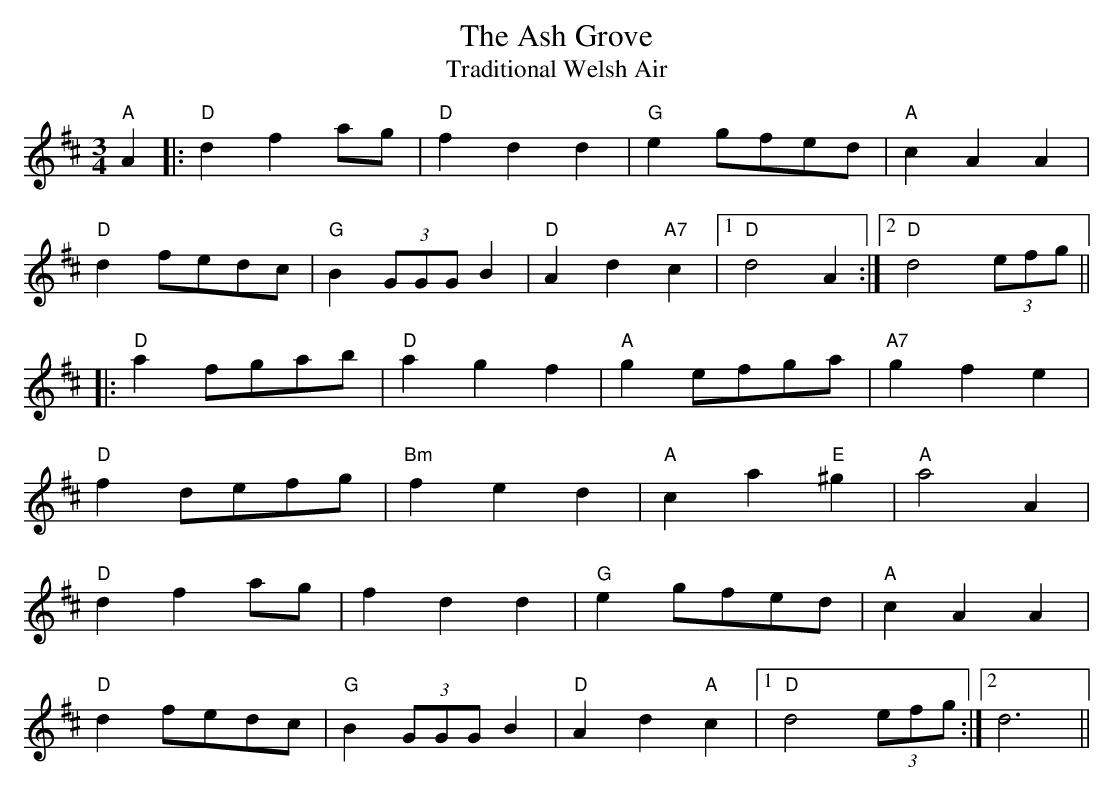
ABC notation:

X:1
T:Ash Grove, The
T:Traditional Welsh Air
M:3/4
L:1/8
K:D
"A"A2 |:  "D"d2f2ag | "D"f2d2d2 | "G"e2 gfed |"A"c2A2A2 |
"D"d2fedc | "G"B2(3GGGB2 | "D"A2d2"A7"c2 |1 "D"d4 A2 :|2 "D"d4 (3efg ||
|: "D"a2fgab | "D"a2g2f2 | "A"g2efga | "A7"g2f2e2 |
"D"f2defg |"Bm"f2e2d2 | "A"c2a2"E"^g2 | "A"a4 A2 |
"D"d2f2ag | f2d2d2 |"G"e2gfed | "A"c2A2A2 |
"D"d2fedc | "G"B2(3GGGB2 | "D"A2d2"A"c2 |1 "D"d4 (3efg :|2 d6 ||
